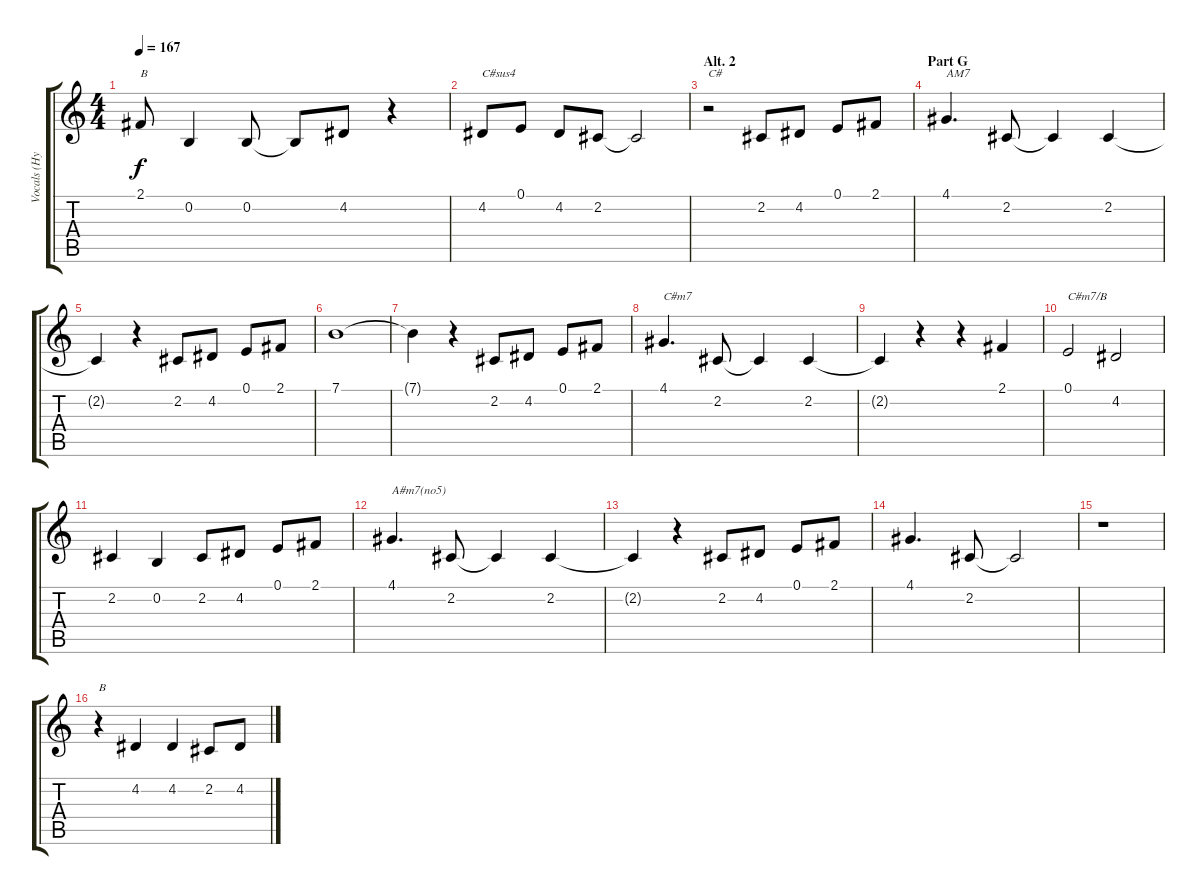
\track ("Vocals (Hyde)" "Vocals (Hy") {mute instrument altosax}
\staff {score tabs}
\tuning (E4 B3 G3 D3 A2 E2) {hide}
\ts (4 4)
\tempo 167
\clef g2
\ks c
2.1{t}.8{txt "B" dy f} 0.2.4 0.2.8 0.2{t}.8 4.2.8 r.4 |
4.2.8{txt "C#sus4"} 0.1.8 4.2.8 2.2.8 2.2{t}.2 |
\section ("" "Alt. 2")
r.2{txt "C#"} 2.2.8 4.2.8 0.1.8 2.1.8 |
\section ("" "Part G")
4.1.4{d txt "AM7"} 2.2.8 2.2{t}.4 2.2.4 |
2.2{t}.4 r.4 2.2.8 4.2.8 0.1.8 2.1.8 |
7.1.1 |
7.1{t}.4 r.4 2.2.8 4.2.8 0.1.8 2.1.8 |
4.1.4{d txt "C#m7"} 2.2.8 2.2{t}.4 2.2.4 |
2.2{t}.4 r.4 r.4 2.1.4 |
0.1.2{txt "C#m7/B"} 4.2.2 |
2.2.4 0.2.4 2.2.8 4.2.8 0.1.8 2.1.8 |
4.1.4{d txt "A#m7(no5)"} 2.2.8 2.2{t}.4 2.2.4 |
2.2{t}.4 r.4 2.2.8 4.2.8 0.1.8 2.1.8 |
4.1.4{d} 2.2.8 2.2{t}.2 |
r.1 |
r.4{txt "B"} 4.2.4 4.2.4 2.2.8 4.2.8
